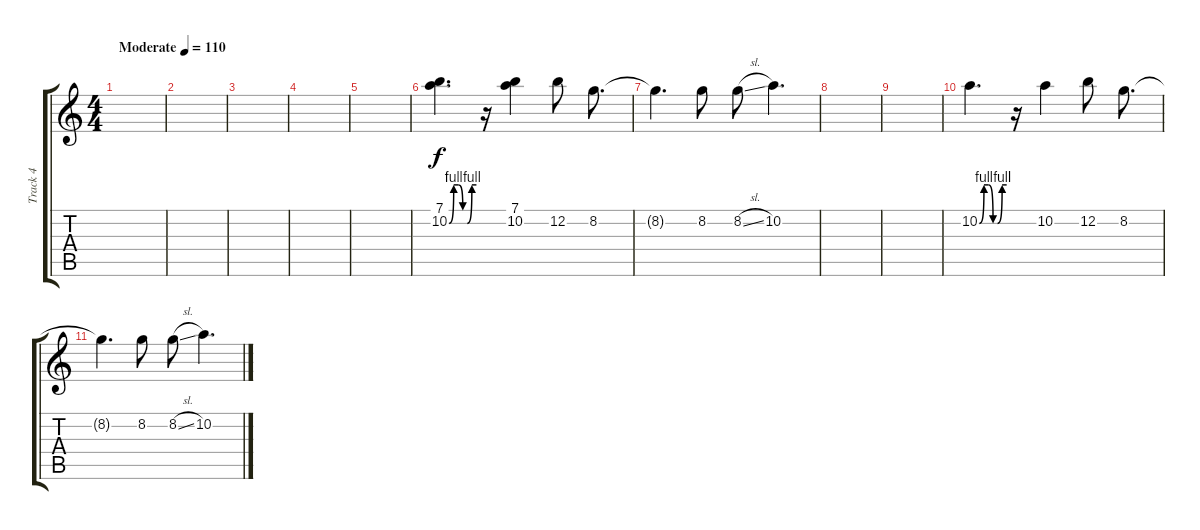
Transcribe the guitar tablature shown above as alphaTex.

\track ("Track 4" "Track 4") {instrument distortionguitar}
\staff {score tabs}
\tuning (E4 B3 G3 D3 A2 E2) {hide}
\ts (4 4)
\tempo (110 "Moderate")
\clef g2
\ks c
|
|
|
|
|
(7.1 10.2{be (custom 0 0 10 4 20 4 30 0 40 0 50 4 60 4)}).4{d} r.16 (7.1 10.2).4 12.2.8 8.2.8{d} |
8.2{t}.4{d} 8.2.8 8.2{sl}.8 10.2.4{d} |
|
|
10.2{be (custom 0 0 10 4 20 4 30 0 40 0 50 4 60 4)}.4{d} r.16 10.2.4 12.2.8 8.2.8{d} |
8.2{t}.4{d} 8.2.8 8.2{sl}.8 10.2.4{d}
